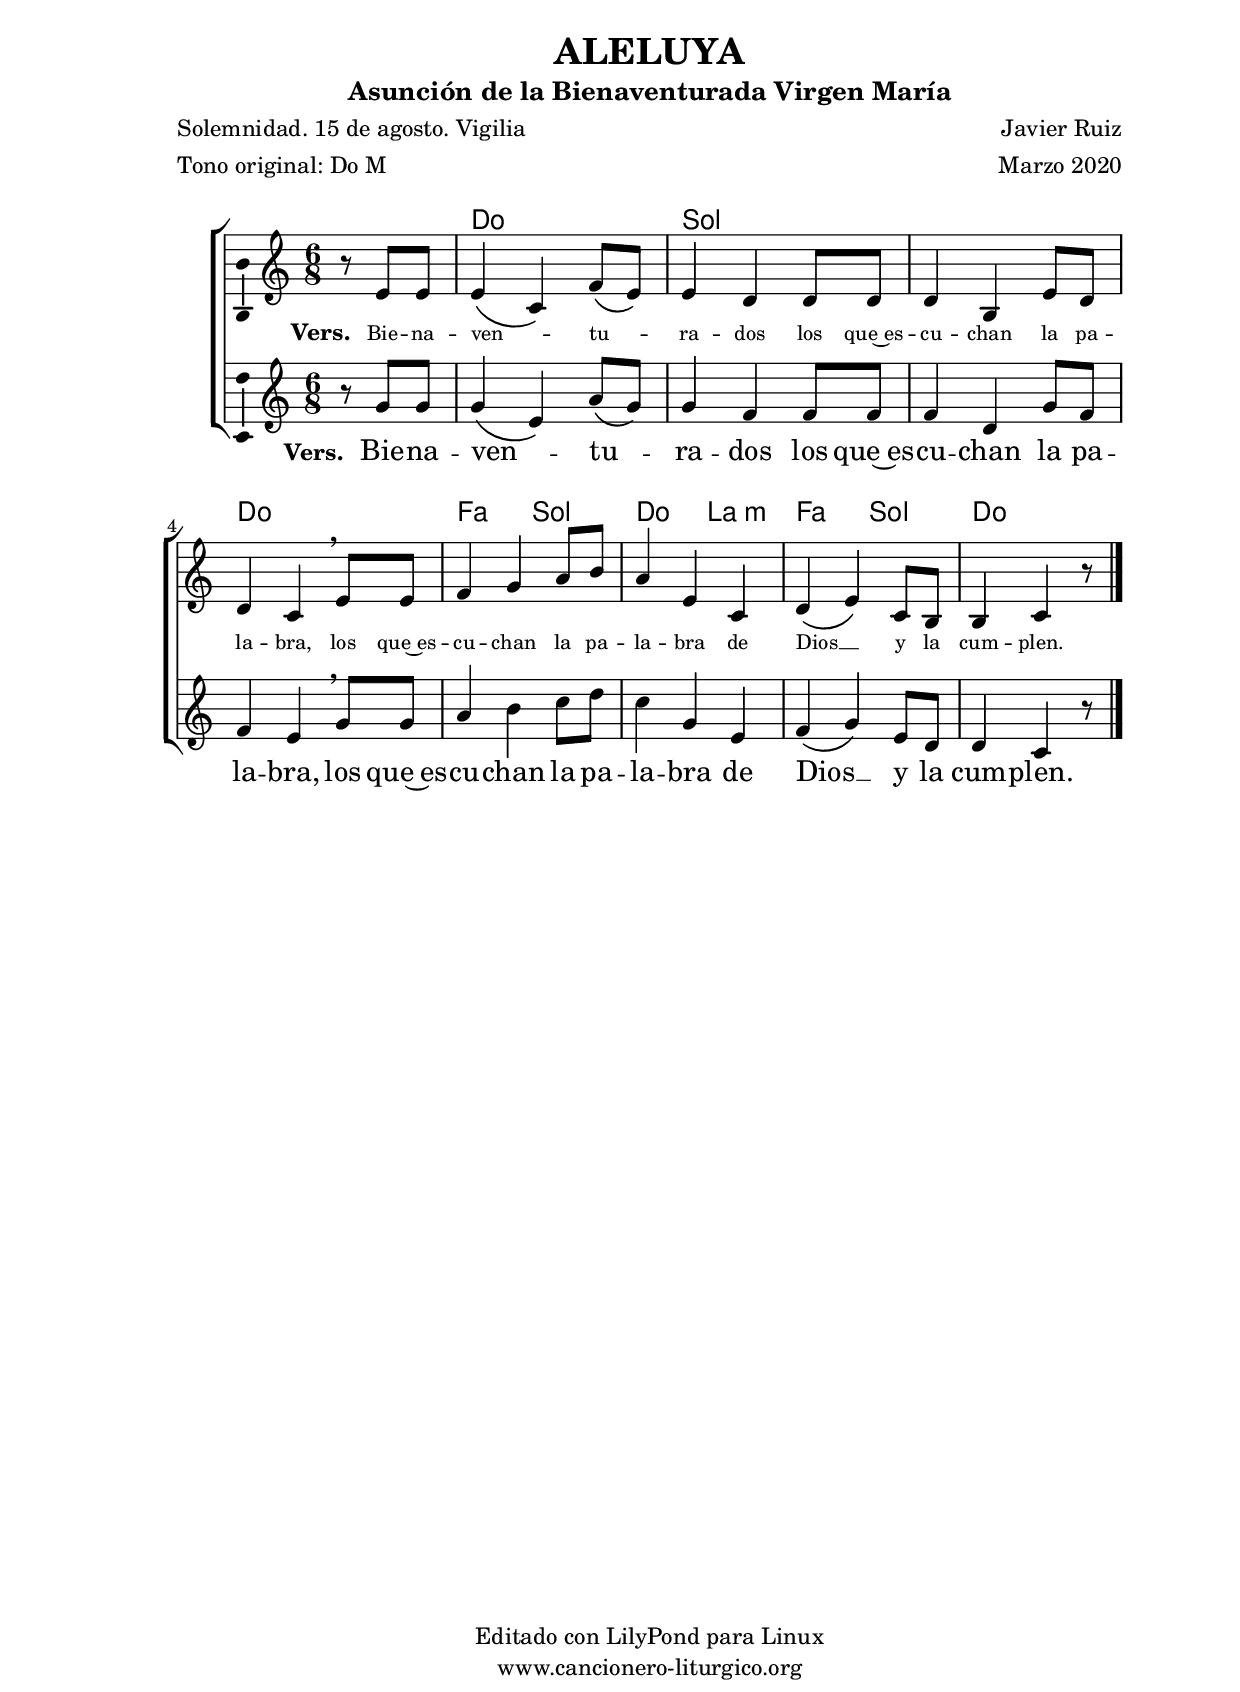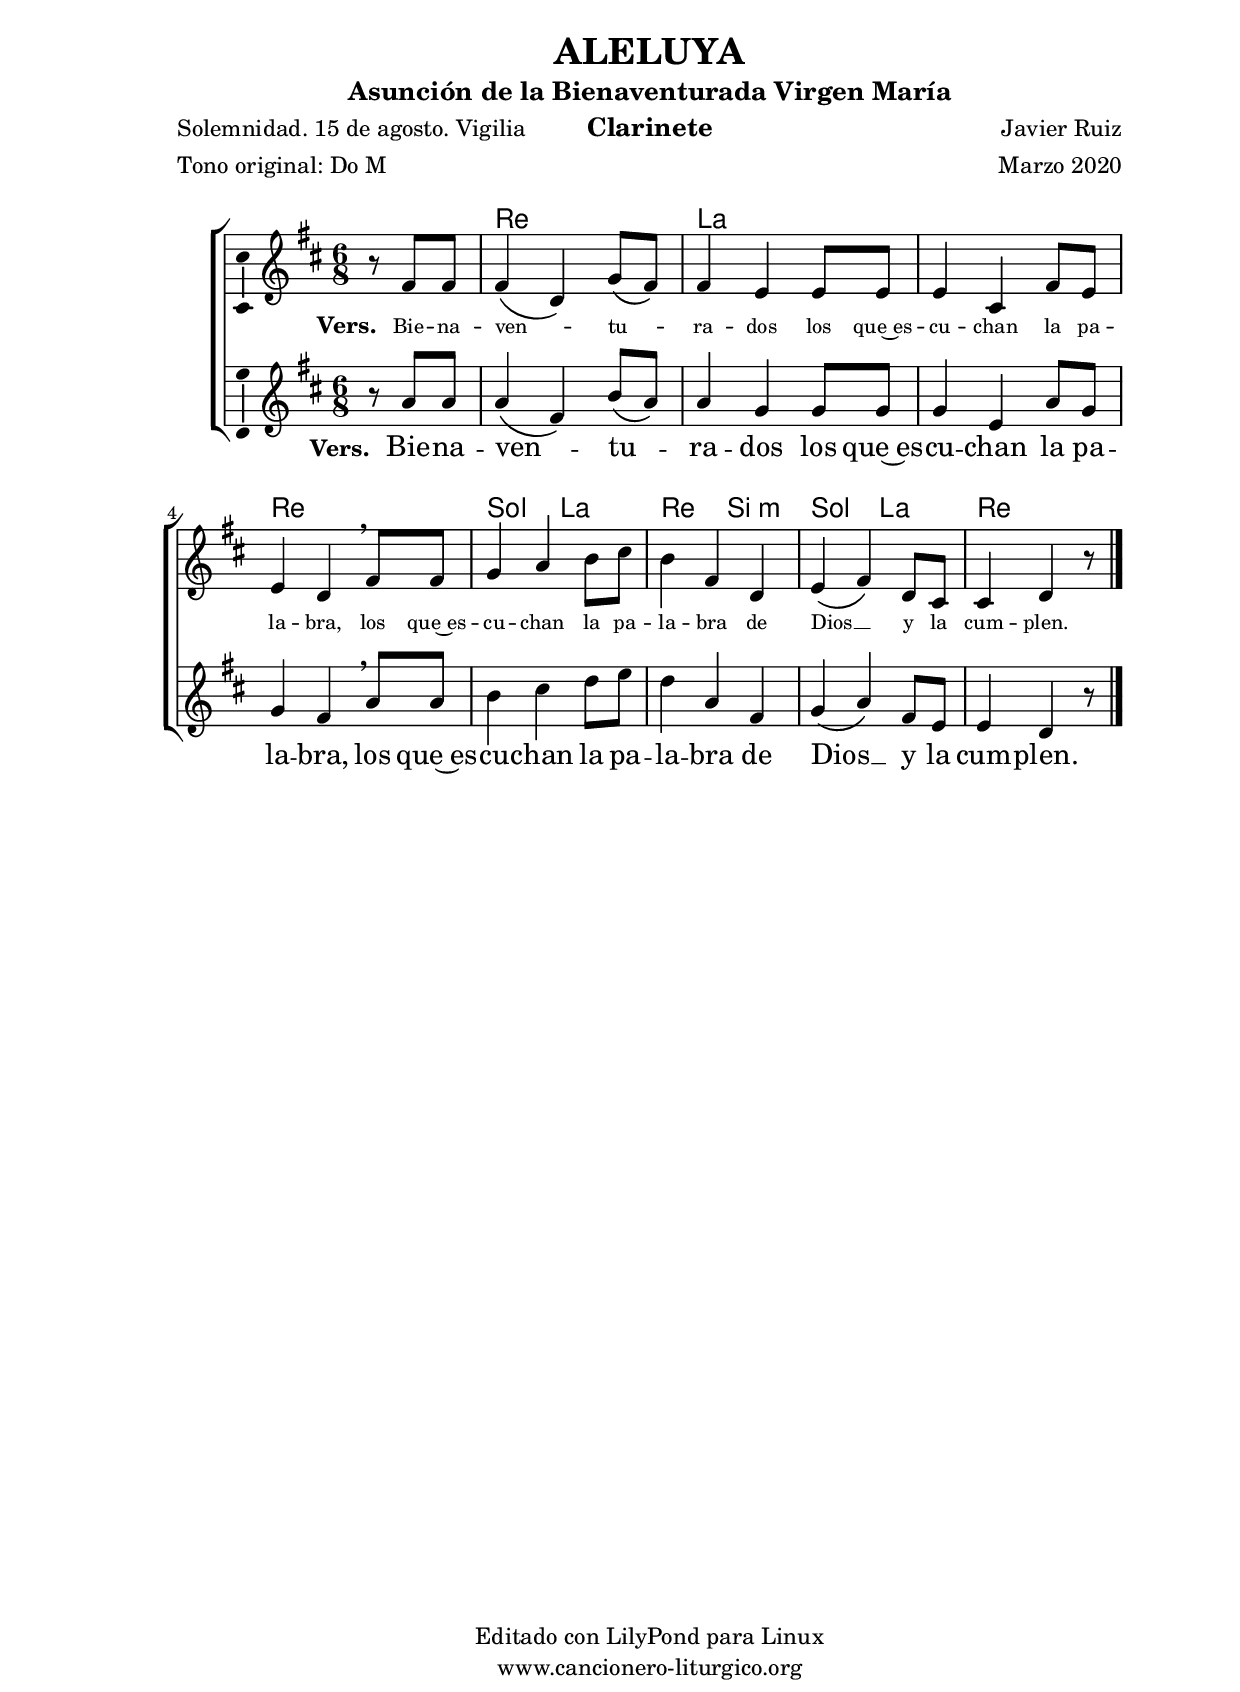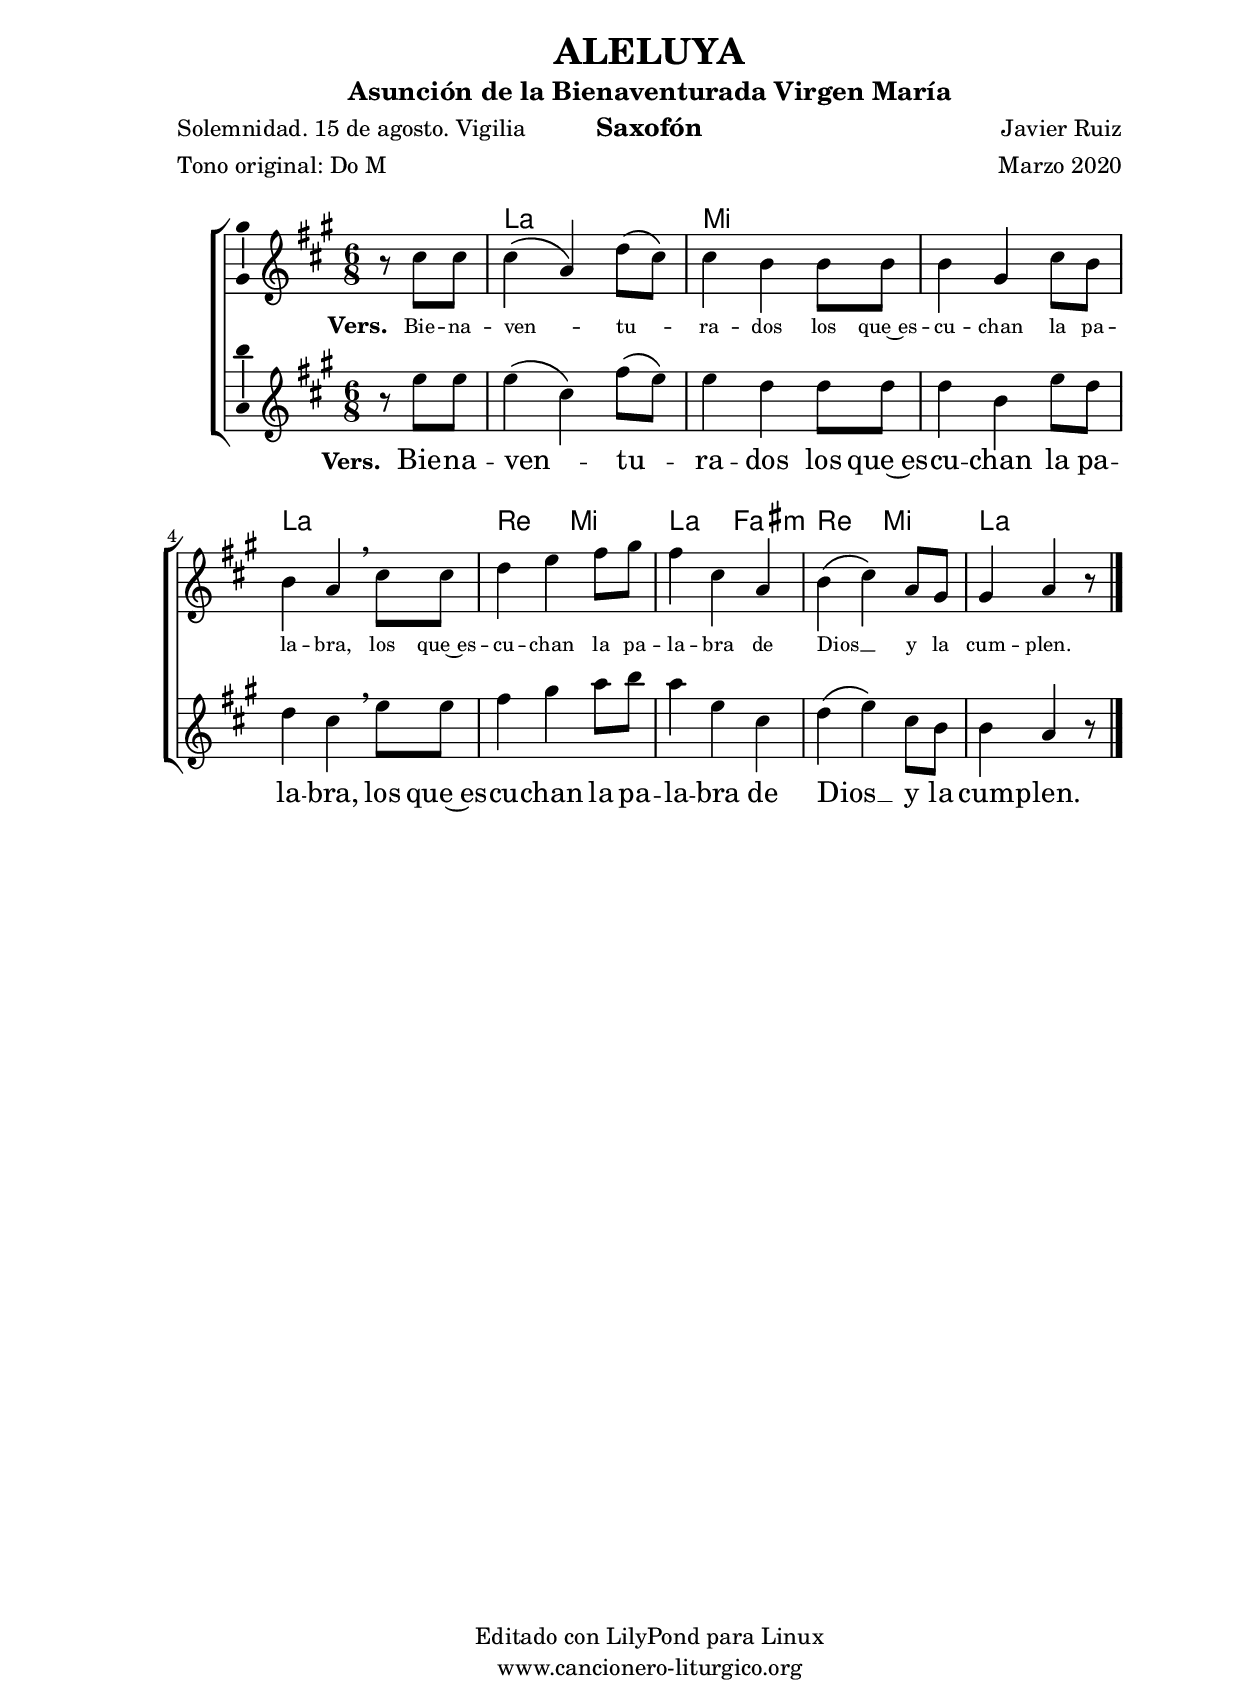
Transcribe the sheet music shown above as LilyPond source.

%
%para convertir .midi en .wav:
%timidity filename.midi -Ow -o finename.wav
%
%
%Para convertir de .wav a .mp3:
%lame -h -m j filename.wav
%
%
%para escuchar el midi:
%timidity nombrefichero.midi
%


%versión de lilypond para la que se ha escrito esta partitura:
\version "2.16.0"

	%Tamaño papel
	#(set-default-paper-size "a4")
	%Tamaño partitura
	#(set-global-staff-size 20)
	%No responde al pulsar sobre una nota
	#(ly:set-option 'point-and-click #f)

%parámetros del encabezamiento:
\header {
	title = "ALELUYA"
	subtitle = "Asunción de la Bienaventurada Virgen María"
	composer = "Javier Ruiz"
	poet = "Solemnidad. 15 de agosto. Vigilia"
	meter = "Tono original: Do M"
	arranger = "Marzo 2020"
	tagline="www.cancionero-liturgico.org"
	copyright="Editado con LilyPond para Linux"
	}

%parámetros asociados al papel:
\paper  {
	oddHeaderMarkup = \markup {\fill-line { \on-the-fly #not-first-page \fromproperty #'header:title \on-the-fly #not-first-page \fromproperty #'header:composer }}
	evenHeaderMarkup = \markup {\fill-line { \fromproperty #'header:composer \fromproperty #'header:title }}
	#(set-paper-size "a4")
	print-page-number = ##f
	first-page-number = 1
	print-first-page-number = ##f
%	head-separation = 3.0 \cm
	top-margin = 1.5 \cm
%	top-margin = 2.0 \cm
%%%	bottom-margin = 0.5\cm
	bottom-margin = 0.2\cm
	left-margin = 3.0 \cm
	line-width = 16.0 \cm 
	indent = 8\mm
	interscoreline = 2.\mm
	between-system-space = 15\mm
%	para que las partituras no llenen la hoja:
	ragged-bottom = ##t
%	idem para la última hoja:
	ragged-last-bottom = ##f
%	para que las partituras llenen el ancho del papel:
	ragged-last = ##f
	after-title-space = 2.5 \cm
%page-count=2
system-count=2

	%Flexible Vertical Spacing
%	markup-markup-spacing =
%	#'((basic-distance . 15) (minimum-distance . 15) (padding . 3))
	markup-system-spacing =
	#'((basic-distance . 15) (minimum-distance . 15) (padding . 3))
	system-system-spacing =
	#'((basic-distance . 15) (minimum-distance . 15) (padding . 3))
	score-system-spacing =
	#'((basic-distance . 15) (minimum-distance . 15) (padding . 5))
%	top-system-spacing = % header
%	#'((basic-distance . 8) (minimum-distance . 0) (padding . 0))
%	top-markup-spacing =
%	#'((basic-distance . 20) (minimum-distance . 20) (padding . 0))
	last-bottom-spacing = % footer
	#'((basic-distance . 5) (minimum-distance . 5) (padding . 0))
%	score-markup-spacing =
%	#'((basic-distance . 16) (minimum-distance . 13) (padding . 0))

	}


%parámetros que afectan a toda la partitura:
global =  {
	%clave de sol (G):
	\clef G
	%armadura:
%	\transpose ees f
	\key c \major
	\tempo 4.=60
	\set Score.tempoHideNote = ##t
	}


acordes = {
	\italianChords
	\chordmode {
%	\transpose ees f
{

s4.
c4. c g g g g c c f g c a:m f g c c4

	}
	}
}


melodiatrompeta = 
%	\transpose ees f
{

	\relative c''{
	\time 6/8

\partial4.
r4.
r2.
r8 g16 a b c d4.
r2.
r8 c16 d e f g4.
r2.
r8 c,16 b a g a4.
r2.
r8 c16 d c b c4

}
	\bar "|."
	}


melodiatres = 
%	\transpose ees f
{

	\relative c'{
	\time 6/8

\partial4.
r8 e8 e
e4 \(c4\) f8 \(e\)
e4 d4 \noBeam d8 d
d4 b4 e8 d
d4 c4 \breathe e8 e8
f4 g4 a8 b
a4 e4 c4
d4 \(e4\) c8 b
b4 c4 r8

}

	\bar "|."
	}


melodiabajo = 
%	\transpose ees f
{

	%clave de fa (F):
	\clef F

	\relative c{
	\time 6/8

\partial4.
r4.
c4 c8 c4.
g4 g8 g4.
g4 g8 g4.
c4 c8 c4.
f4 f8 g4 g8
c,4 c8 a4 a8
f'4 f8 g4 g8
c,4 c8 c4

}

	\bar "|."
	}


melodia = 
%	\transpose ees f
{

	\relative c'{
	\time 6/8

\partial4.
r8 g'8 g
g4 \(e\) a8 \([g]\)
g4 f4 \noBeam f8 f
f4 d \noBeam g8 [f]
f4 e4 \breathe g8 g
a4 b c8 [d]
c4 g4 e
f4 \(g\) e8 [d]
d4 c4 r8

}

	\bar "|."
	}


texto = \lyricmode {
\set stanza =#"Vers. "
Bie -- na -- ven -- _ tu -- _ ra -- dos los que~es -- cu -- chan
la pa -- la -- bra,
los que~es -- cu -- chan la pa -- la -- bra de Dios __ _
y la cum -- plen.
	}

textotres = \lyricmode {
\override LyricText #'font-size = #-1
\set stanza =#"Vers. "
Bie -- na -- ven -- _ tu -- _ ra -- dos los que~es -- cu -- chan
la pa -- la -- bra,
los que~es -- cu -- chan la pa -- la -- bra de Dios __ _
y la cum -- plen.
	}


acordesStaff = \context ChordNames = acordesStaff <<
	\set chordChanges = ##t
	\acordes
	>>

voztrompetaStaff = \context Voice = voztrompetaStaff
<<
	\override Staff.StaffSymbol #'staff-space = #(magstep -0.35)
	\set Staff.midiInstrument = #"trumpet"
	\set Staff.midiMinimumVolume = #0.4
	\set Staff.midiMaximumVolume = #0.6
	\global
	\melodiatrompeta
	>>

voztresStaff = \context Voice = voztresStaff
\with {\consists "Ambitus_engraver"}
<<
%	\override Staff.StaffSymbol #'staff-space = #(magstep -0.35)
	\set Staff.midiInstrument = #"violin"
	\set Staff.midiMinimumVolume = #0.6
	\set Staff.midiMaximumVolume = #0.8
	\global
	\relative c' \melodiatres
	>>

vozStaff = \context Voice = vozStaff
\with {\consists "Ambitus_engraver"}
<<
%	\set Staff.instrumentName = ""
%	\set Staff.shortInstrumentName = ""
%	\set Staff.midiInstrument = #"clarinet"
%	\set Staff.midiInstrument = #"cello"
	\set Staff.midiInstrument = #"flute"
%	\set Staff.midiInstrument = #"electric guitar (jazz)"
%	\set Staff.midiInstrument = #"english horn"
%	\set Staff.midiInstrument = #"violin"
%	\set Staff.midiInstrument = #"glockenspiel"
	\set Staff.midiMinimumVolume = #0.8
	\set Staff.midiMaximumVolume = #1.0
	\global
	\melodia
	>>

vozbajoStaff = \context Voice = vozbajoStaff
<<
	\override Staff.StaffSymbol #'staff-space = #(magstep -0.35)
	\set Staff.midiInstrument = #"english horn"
	\set Staff.midiMinimumVolume = #0.6
	\set Staff.midiMaximumVolume = #0.8
	\global
	\melodiabajo
	>>

textoStaff = \context Lyrics = textoStaff <<
	\lyricsto vozStaff \texto
	>>

textotresStaff = \context Lyrics = textotresStaff <<
	\lyricsto voztresStaff \textotres
	>>


\book {
	\score {
		<<
		\context ChoirStaff {
%			\override StaffGroup.SystemStartBracket #'collapse-height = #1
%			\override Score.SystemStartBar #'collapse-height = #1
			<<
			\acordesStaff
%			\voztrompetaStaff
			\voztresStaff
			\textotresStaff
			\vozStaff
			\textoStaff
%			\vozbajoStaff
			>>
			}
		>>
		\layout {
	    		\context {
				\Lyrics
				\override LyricText #'font-size = #2
				}
	   		 \context {
				\Score
				\override StaffSymbol #'staff-space = #(magstep +3)
				}
			}
		}
	\score {
		\unfoldRepeats
		<<
		\context ChoirStaff {
			<<
			\acordesStaff
			\voztrompetaStaff
			\voztresStaff
			\vozStaff
			\vozbajoStaff
			>>
			}
		>>
		\midi {
	  		\context {
	  			\Score
				tempoWholesPerMinute = #(ly:make-moment 70 4)
				}
			}
		}
	}


%Partitura para clarinete
#(define output-suffix "C")
\book {
	\header{
		instrument = "Clarinete"
		}
	\score {
		<<
		\context ChoirStaff {
%			\override StaffGroup.SystemStartBracket #'collapse-height = #1
%			\override Score.SystemStartBar #'collapse-height = #1
\transpose c d
			<<
			\acordesStaff
%			\voztrompetaStaff
			\voztresStaff
			\textotresStaff
			\vozStaff
			\textoStaff
%			\vozbajoStaff
			>>
			}
		>>
		\layout {
	    		\context {
				\Lyrics
				\override LyricText #'font-size = #2
				}
	   		 \context {
				\Score
				\override StaffSymbol #'staff-space = #(magstep +3)
				}
			}
		}
	}


%Partitura para saxofón
#(define output-suffix "S")
\book {
	\header{
		instrument = "Saxofón"
		}
	\score {
		<<
		\context ChoirStaff {
%			\override StaffGroup.SystemStartBracket #'collapse-height = #1
%			\override Score.SystemStartBar #'collapse-height = #1
\transpose c a
			<<
			\acordesStaff
%			\voztrompetaStaff
			\voztresStaff
			\textotresStaff
			\vozStaff
			\textoStaff
%			\vozbajoStaff
			>>
			}
		>>
		\layout {
	    		\context {
				\Lyrics
				\override LyricText #'font-size = #2
				}
	   		 \context {
				\Score
				\override StaffSymbol #'staff-space = #(magstep +3)
				}
			}
		}
	}


